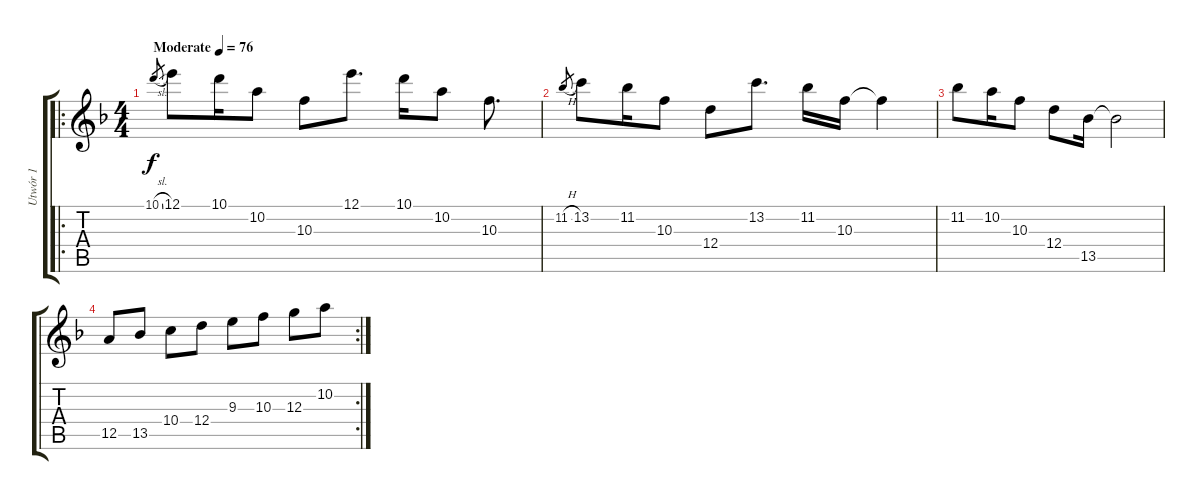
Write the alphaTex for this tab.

\track ("Utwór 1" "Utwór 1") {instrument acousticguitarsteel}
\staff {score tabs}
\tuning (E4 B3 G3 D3 A2 E2) {hide}
\ro
\ts (4 4)
\tempo (76 "Moderate")
\clef g2
\ks dminor
10.1{sl}.8{gr dy f instrument acousticguitarsteel} 12.1.8 10.1.16 10.2.8 10.3.8 12.1.8{d} 10.1.16 10.2.8 10.3.8{d} |
11.2{h}.8{gr} 13.2.8 11.2.16 10.3.8 12.4.8 13.2.8{d} 11.2.16 10.3.16 10.3{t}.4 |
11.2.8 10.2.16 10.3.8 12.4.8 13.5.16 13.5{t}.2 |
\rc 2
12.5.8 13.5.8 10.4.8 12.4.8 9.3.8 10.3.8 12.3.8 10.2.8
